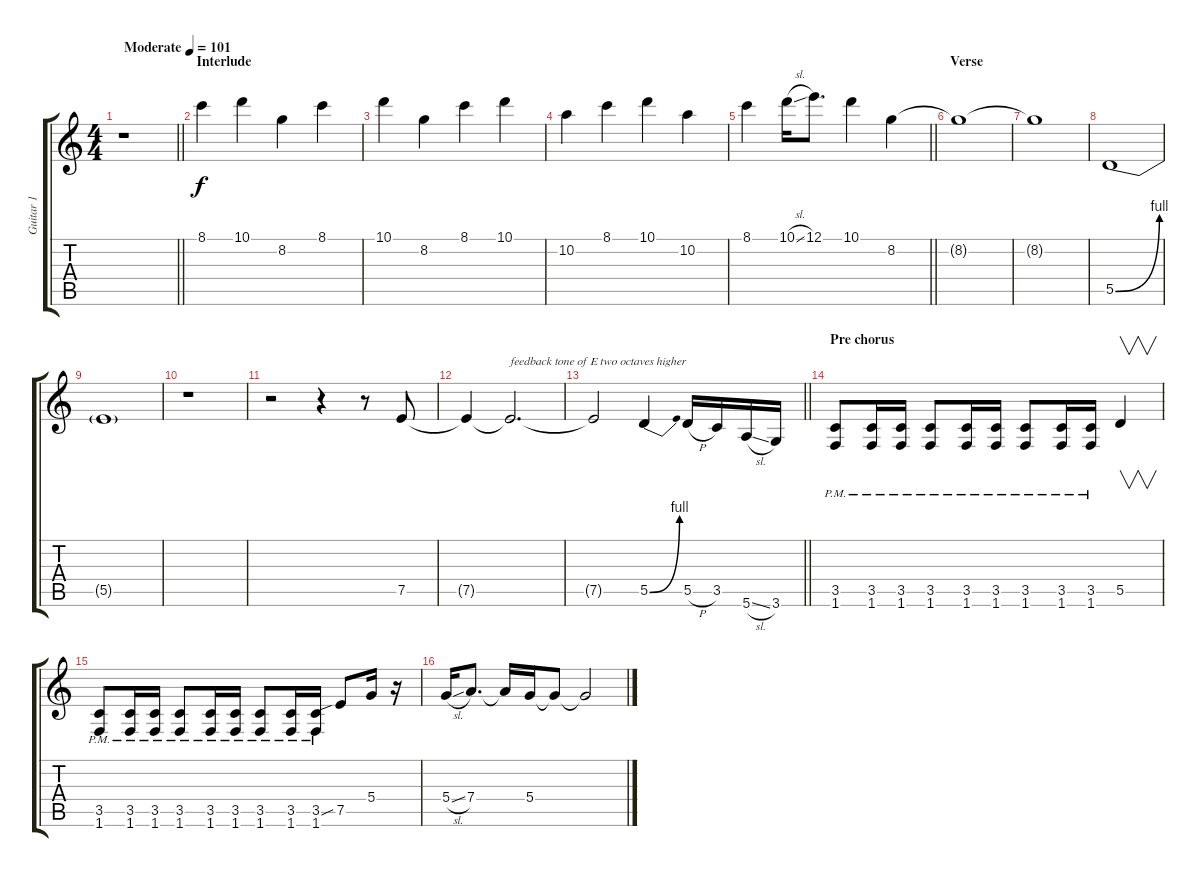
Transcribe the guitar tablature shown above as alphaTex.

\track ("Guitar 1" "Guitar 1") {instrument overdrivenguitar}
\staff {score tabs}
\tuning (E4 B3 G3 D3 A2 E2) {hide}
\ts (4 4)
\tempo (101 "Moderate")
\clef g2
\barLineRight lightlight
\ks c
r.1{dy f instrument overdrivenguitar} |
\section ("" "Interlude")
8.1.4 10.1.4 8.2.4 8.1.4 |
10.1.4 8.2.4 8.1.4 10.1.4 |
10.2.4 8.1.4 10.1.4 10.2.4 |
\barLineRight lightlight
8.1.4 10.1{sl}.16 12.1.8{d} 10.1.4 8.2.4 |
\section ("" "Verse")
8.2{t}.1 |
8.2{t}.1 |
5.5{be (bend 0 0 60 4)}.1 |
5.5{t}.1 |
r.1 |
r.2 r.4 r.8 7.5.8 |
7.5{t}.4 7.5{t}.2{d txt "feedback tone of E two octaves higher"} |
\barLineRight lightlight
7.5{t}.2 5.5{be (bend 0 0 60 4)}.4 5.5{h}.16 3.5.16 5.6{sl}.16 3.6.16 |
\section ("" "Pre chorus")
(3.5{pm} 1.6{pm}).8 (3.5{pm} 1.6{pm}).16 (3.5{pm} 1.6{pm}).16 (3.5{pm} 1.6{pm}).8 (3.5{pm} 1.6{pm}).16 (3.5{pm} 1.6{pm}).16 (3.5{pm} 1.6{pm}).8 (3.5{pm} 1.6{pm}).16 (3.5{pm} 1.6{pm}).16 5.5.4{v} |
(3.5{pm} 1.6{pm}).8 (3.5{pm} 1.6{pm}).16 (3.5{pm} 1.6{pm}).16 (3.5{pm} 1.6{pm}).8 (3.5{pm} 1.6{pm}).16 (3.5{pm} 1.6{pm}).16 (3.5{pm} 1.6{pm}).8 (3.5{pm} 1.6{pm}).16 (3.5{pm} 1.6{pm}).16 7.5{sib}.8 5.4.16 r.16 |
5.4{sl}.16 7.4.8{d} 7.4{t}.16 5.4.16 5.4{t}.8 5.4{t}.2
